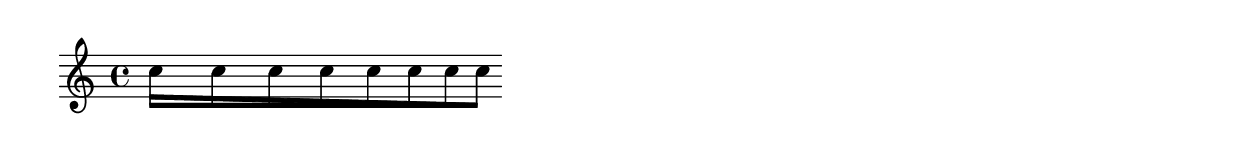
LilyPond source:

\header  {

  texidoc = "Specifying @code{grow-direction} on a beam, will cause
  feathered beaming. The @code{\featherDurations} function can be used
  to adjust note durations."
  
}

\version "2.11.51"

\paper {
  ragged-right = ##t
  indent = #0.0
}

%
% Unfortunately this quickly bumps into overflow problems. Should use
% a linear decrease instead?
%

\featherDurations #(ly:make-moment 3 4) \relative c'' {
  \override Beam #'grow-direction = #LEFT
  c16[
    c c c
    c c c c ] 
}
